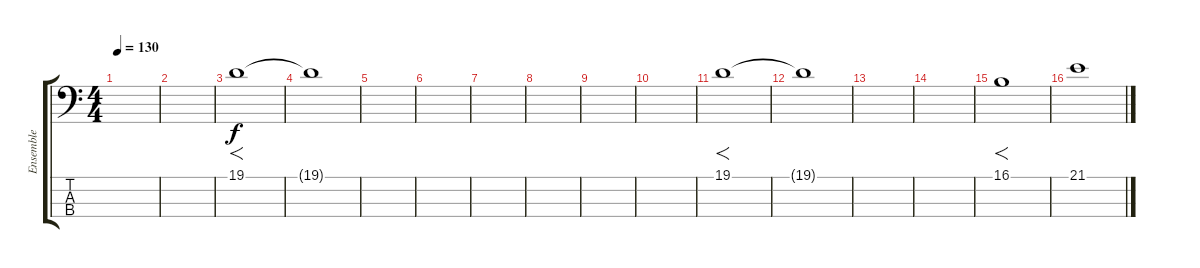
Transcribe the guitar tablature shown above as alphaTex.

\track ("Ensemble" "Ensemble") {instrument stringensemble2}
\staff {score tabs}
\tuning (G2 D2 A1 E1) {hide}
\ts (4 4)
\tempo 130
\clef f4
\ks c
|
|
19.1.1{f} |
19.1{t}.1 |
|
|
|
|
|
|
19.1.1{f} |
19.1{t}.1 |
|
|
16.1.1{f} |
21.1.1
